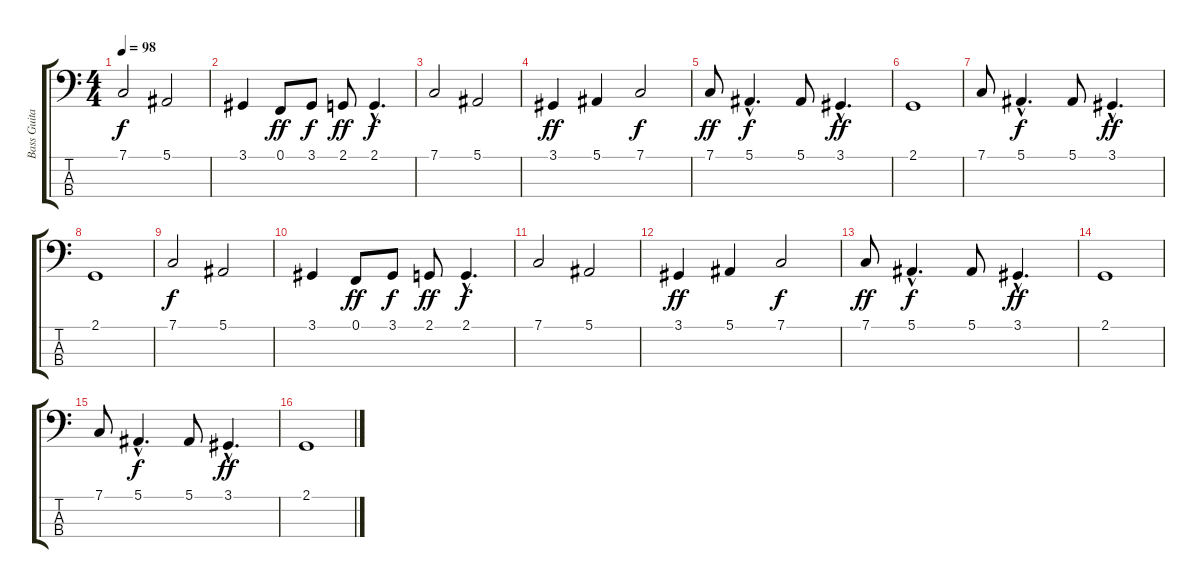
\track ("Bass Guitar" "Bass Guita") {instrument cello}
\staff {score tabs}
\tuning (F2 C2 G1 D1) {hide}
\ts (4 4)
\tempo 98
\clef f4
\ks c
7.1.2{dy f instrument cello} 5.1.2 |
3.1.4 0.1.8{dy ff} 3.1.8{dy f} 2.1.8{dy ff} 2.1{hac}.4{d dy f} |
7.1.2 5.1.2 |
3.1.4{dy ff} 5.1.4 7.1.2{dy f} |
7.1.8{dy ff} 5.1{hac}.4{d dy f} 5.1.8 3.1{hac}.4{d dy ff} |
2.1.1 |
7.1.8 5.1{hac}.4{d dy f} 5.1.8 3.1{hac}.4{d dy ff} |
2.1.1 |
7.1.2{dy f} 5.1.2 |
3.1.4 0.1.8{dy ff} 3.1.8{dy f} 2.1.8{dy ff} 2.1{hac}.4{d dy f} |
7.1.2 5.1.2 |
3.1.4{dy ff} 5.1.4 7.1.2{dy f} |
7.1.8{dy ff} 5.1{hac}.4{d dy f} 5.1.8 3.1{hac}.4{d dy ff} |
2.1.1 |
7.1.8 5.1{hac}.4{d dy f} 5.1.8 3.1{hac}.4{d dy ff} |
2.1.1
